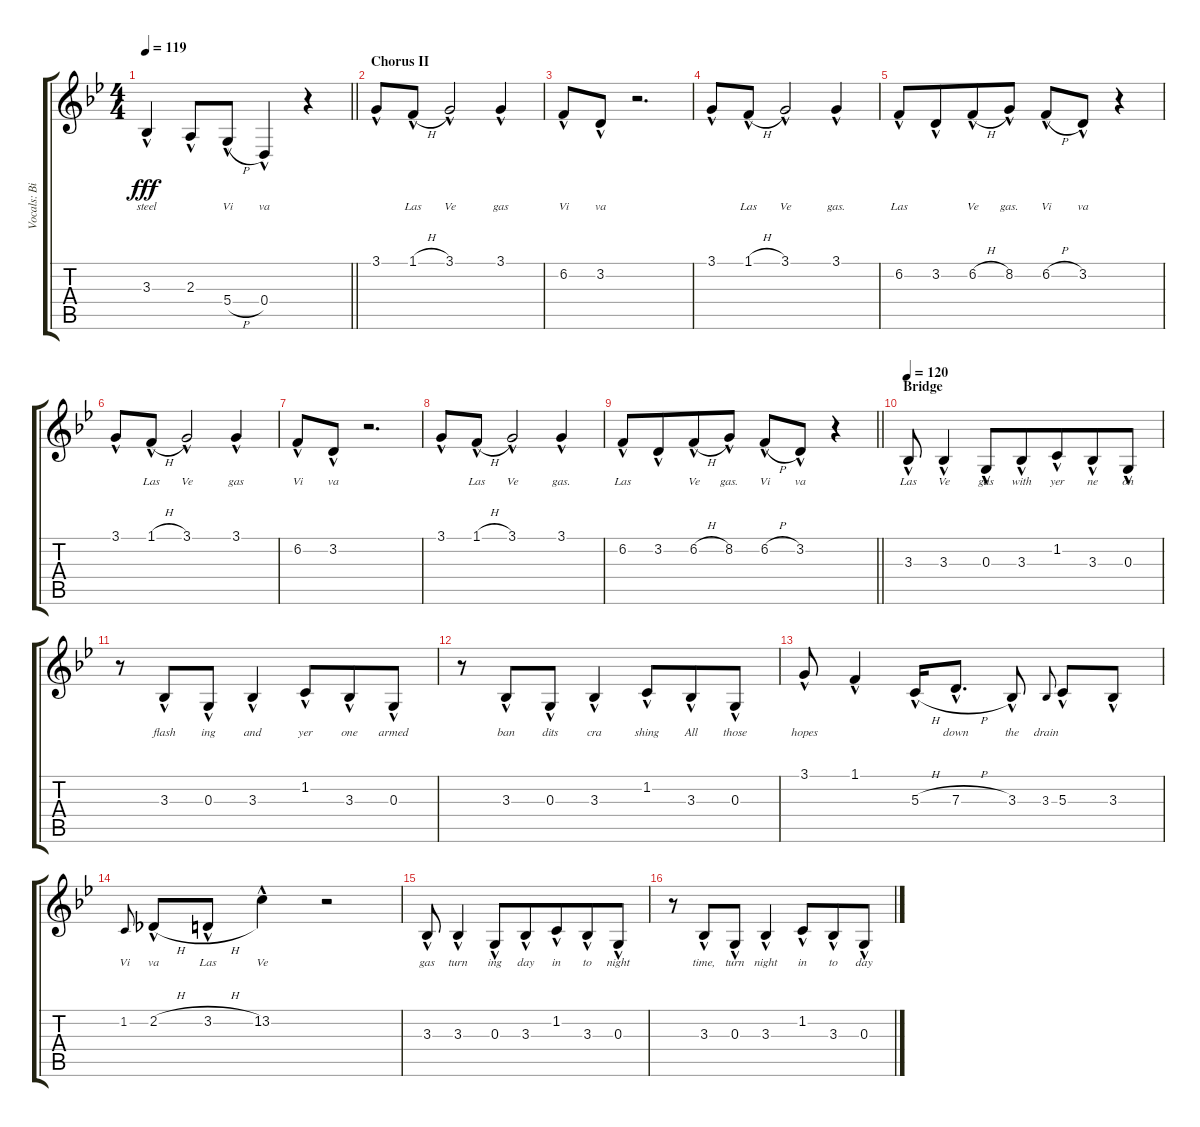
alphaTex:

\track ("Vocals: Billy" "Vocals: Bi") {instrument lead2sawtooth}
\staff {score tabs}
\tuning (E4 B3 G3 D3 A2 E2) {hide}
\ts (4 4)
\tempo 119
\clef g2
\barLineRight lightlight
\ks bb
3.3{hac}.4{lyrics (0 "steel") lyrics (1 "") lyrics (2 "") lyrics (3 "") lyrics (4 "") dy fff} 2.3{hac}.8{lyrics (0 "") lyrics (1 "") lyrics (2 "") lyrics (3 "") lyrics (4 "")} 5.4{h hac}.8{lyrics (0 "Vi") lyrics (1 "") lyrics (2 "") lyrics (3 "") lyrics (4 "")} 0.4{hac}.4{lyrics (0 "va") lyrics (1 "") lyrics (2 "") lyrics (3 "") lyrics (4 "")} r.4 |
\section ("" "Chorus II")
3.1{hac}.8{lyrics (0 "") lyrics (1 "") lyrics (2 "") lyrics (3 "") lyrics (4 "")} 1.1{h hac}.8{lyrics (0 "Las") lyrics (1 "") lyrics (2 "") lyrics (3 "") lyrics (4 "")} 3.1{hac}.2{lyrics (0 "Ve") lyrics (1 "") lyrics (2 "") lyrics (3 "") lyrics (4 "")} 3.1{hac}.4{lyrics (0 "gas") lyrics (1 "") lyrics (2 "") lyrics (3 "") lyrics (4 "")} |
6.2{hac}.8{lyrics (0 "Vi") lyrics (1 "") lyrics (2 "") lyrics (3 "") lyrics (4 "")} 3.2{hac}.8{lyrics (0 "va") lyrics (1 "") lyrics (2 "") lyrics (3 "") lyrics (4 "")} r.2{d} |
3.1{hac}.8{lyrics (0 "") lyrics (1 "") lyrics (2 "") lyrics (3 "") lyrics (4 "")} 1.1{h hac}.8{lyrics (0 "Las") lyrics (1 "") lyrics (2 "") lyrics (3 "") lyrics (4 "")} 3.1{hac}.2{lyrics (0 "Ve") lyrics (1 "") lyrics (2 "") lyrics (3 "") lyrics (4 "")} 3.1{hac}.4{lyrics (0 "gas.") lyrics (1 "") lyrics (2 "") lyrics (3 "") lyrics (4 "")} |
6.2{hac}.8{lyrics (0 "Las") lyrics (1 "") lyrics (2 "") lyrics (3 "") lyrics (4 "")} 3.2{hac}.8{lyrics (0 "") lyrics (1 "") lyrics (2 "") lyrics (3 "") lyrics (4 "") beam merge} 6.2{h hac}.8{lyrics (0 "Ve") lyrics (1 "") lyrics (2 "") lyrics (3 "") lyrics (4 "")} 8.2{hac}.8{lyrics (0 "gas.") lyrics (1 "") lyrics (2 "") lyrics (3 "") lyrics (4 "") beam split} 6.2{h hac}.8{lyrics (0 "Vi") lyrics (1 "") lyrics (2 "") lyrics (3 "") lyrics (4 "")} 3.2{hac}.8{lyrics (0 "va") lyrics (1 "") lyrics (2 "") lyrics (3 "") lyrics (4 "")} r.4 |
3.1{hac}.8{lyrics (0 "") lyrics (1 "") lyrics (2 "") lyrics (3 "") lyrics (4 "")} 1.1{h hac}.8{lyrics (0 "Las") lyrics (1 "") lyrics (2 "") lyrics (3 "") lyrics (4 "")} 3.1{hac}.2{lyrics (0 "Ve") lyrics (1 "") lyrics (2 "") lyrics (3 "") lyrics (4 "")} 3.1{hac}.4{lyrics (0 "gas") lyrics (1 "") lyrics (2 "") lyrics (3 "") lyrics (4 "")} |
6.2{hac}.8{lyrics (0 "Vi") lyrics (1 "") lyrics (2 "") lyrics (3 "") lyrics (4 "")} 3.2{hac}.8{lyrics (0 "va") lyrics (1 "") lyrics (2 "") lyrics (3 "") lyrics (4 "")} r.2{d} |
3.1{hac}.8{lyrics (0 "") lyrics (1 "") lyrics (2 "") lyrics (3 "") lyrics (4 "")} 1.1{h hac}.8{lyrics (0 "Las") lyrics (1 "") lyrics (2 "") lyrics (3 "") lyrics (4 "")} 3.1{hac}.2{lyrics (0 "Ve") lyrics (1 "") lyrics (2 "") lyrics (3 "") lyrics (4 "")} 3.1{hac}.4{lyrics (0 "gas.") lyrics (1 "") lyrics (2 "") lyrics (3 "") lyrics (4 "")} |
\barLineRight lightlight
6.2{hac}.8{lyrics (0 "Las") lyrics (1 "") lyrics (2 "") lyrics (3 "") lyrics (4 "")} 3.2{hac}.8{lyrics (0 "") lyrics (1 "") lyrics (2 "") lyrics (3 "") lyrics (4 "") beam merge} 6.2{h hac}.8{lyrics (0 "Ve") lyrics (1 "") lyrics (2 "") lyrics (3 "") lyrics (4 "")} 8.2{hac}.8{lyrics (0 "gas.") lyrics (1 "") lyrics (2 "") lyrics (3 "") lyrics (4 "") beam split} 6.2{h hac}.8{lyrics (0 "Vi") lyrics (1 "") lyrics (2 "") lyrics (3 "") lyrics (4 "")} 3.2{hac}.8{lyrics (0 "va") lyrics (1 "") lyrics (2 "") lyrics (3 "") lyrics (4 "")} r.4 |
\section ("" "Bridge")
\tempo 120
3.3{hac}.8{lyrics (0 "Las") lyrics (1 "") lyrics (2 "") lyrics (3 "") lyrics (4 "")} 3.3{hac}.4{lyrics (0 "Ve") lyrics (1 "") lyrics (2 "") lyrics (3 "") lyrics (4 "")} 0.3{hac}.8{lyrics (0 "gas") lyrics (1 "") lyrics (2 "") lyrics (3 "") lyrics (4 "") beam merge} 3.3{hac}.8{lyrics (0 "with") lyrics (1 "") lyrics (2 "") lyrics (3 "") lyrics (4 "")} 1.2{hac}.8{lyrics (0 "yer") lyrics (1 "") lyrics (2 "") lyrics (3 "") lyrics (4 "") beam merge} 3.3{hac}.8{lyrics (0 "ne") lyrics (1 "") lyrics (2 "") lyrics (3 "") lyrics (4 "")} 0.3{hac}.8{lyrics (0 "on") lyrics (1 "") lyrics (2 "") lyrics (3 "") lyrics (4 "")} |
r.8 3.3{hac}.8{lyrics (0 "flash") lyrics (1 "") lyrics (2 "") lyrics (3 "") lyrics (4 "") beam merge} 0.3{hac}.8{lyrics (0 "ing") lyrics (1 "") lyrics (2 "") lyrics (3 "") lyrics (4 "")} 3.3{hac}.4{lyrics (0 "and") lyrics (1 "") lyrics (2 "") lyrics (3 "") lyrics (4 "")} 1.2{hac}.8{lyrics (0 "yer") lyrics (1 "") lyrics (2 "") lyrics (3 "") lyrics (4 "") beam merge} 3.3{hac}.8{lyrics (0 "one") lyrics (1 "") lyrics (2 "") lyrics (3 "") lyrics (4 "")} 0.3{hac}.8{lyrics (0 "armed") lyrics (1 "") lyrics (2 "") lyrics (3 "") lyrics (4 "")} |
r.8 3.3{hac}.8{lyrics (0 "ban") lyrics (1 "") lyrics (2 "") lyrics (3 "") lyrics (4 "") beam merge} 0.3{hac}.8{lyrics (0 "dits") lyrics (1 "") lyrics (2 "") lyrics (3 "") lyrics (4 "")} 3.3{hac}.4{lyrics (0 "cra") lyrics (1 "") lyrics (2 "") lyrics (3 "") lyrics (4 "")} 1.2{hac}.8{lyrics (0 "shing") lyrics (1 "") lyrics (2 "") lyrics (3 "") lyrics (4 "") beam merge} 3.3{hac}.8{lyrics (0 "All") lyrics (1 "") lyrics (2 "") lyrics (3 "") lyrics (4 "")} 0.3{hac}.8{lyrics (0 "those") lyrics (1 "") lyrics (2 "") lyrics (3 "") lyrics (4 "")} |
3.1{hac}.8{lyrics (0 "hopes") lyrics (1 "") lyrics (2 "") lyrics (3 "") lyrics (4 "")} 1.1{hac}.4{lyrics (0 "") lyrics (1 "") lyrics (2 "") lyrics (3 "") lyrics (4 "")} 5.3{h hac}.16{lyrics (0 "") lyrics (1 "") lyrics (2 "") lyrics (3 "") lyrics (4 "")} 7.3{h hac}.8{d lyrics (0 "down") lyrics (1 "") lyrics (2 "") lyrics (3 "") lyrics (4 "") beam split} 3.3{hac}.8{lyrics (0 "the") lyrics (1 "") lyrics (2 "") lyrics (3 "") lyrics (4 "")} 3.3.8{lyrics (0 "drain") lyrics (1 "") lyrics (2 "") lyrics (3 "") lyrics (4 "") gr onbeat beam merge} 5.3{hac}.8{lyrics (0 "") lyrics (1 "") lyrics (2 "") lyrics (3 "") lyrics (4 "")} 3.3{hac}.8{lyrics (0 "") lyrics (1 "") lyrics (2 "") lyrics (3 "") lyrics (4 "")} |
1.2.8{lyrics (0 "Vi") lyrics (1 "") lyrics (2 "") lyrics (3 "") lyrics (4 "") gr onbeat} 2.2{h hac}.8{lyrics (0 "va") lyrics (1 "") lyrics (2 "") lyrics (3 "") lyrics (4 "")} 3.2{h hac}.8{lyrics (0 "Las") lyrics (1 "") lyrics (2 "") lyrics (3 "") lyrics (4 "")} 13.2{hac}.4{lyrics (0 "Ve") lyrics (1 "") lyrics (2 "") lyrics (3 "") lyrics (4 "")} r.2 |
3.3{hac}.8{lyrics (0 "gas") lyrics (1 "") lyrics (2 "") lyrics (3 "") lyrics (4 "")} 3.3{hac}.4{lyrics (0 "turn") lyrics (1 "") lyrics (2 "") lyrics (3 "") lyrics (4 "")} 0.3{hac}.8{lyrics (0 "ing") lyrics (1 "") lyrics (2 "") lyrics (3 "") lyrics (4 "") beam merge} 3.3{hac}.8{lyrics (0 "day") lyrics (1 "") lyrics (2 "") lyrics (3 "") lyrics (4 "")} 1.2{hac}.8{lyrics (0 "in") lyrics (1 "") lyrics (2 "") lyrics (3 "") lyrics (4 "") beam merge} 3.3{hac}.8{lyrics (0 "to") lyrics (1 "") lyrics (2 "") lyrics (3 "") lyrics (4 "")} 0.3{hac}.8{lyrics (0 "night") lyrics (1 "") lyrics (2 "") lyrics (3 "") lyrics (4 "")} |
r.8 3.3{hac}.8{lyrics (0 "time,") lyrics (1 "") lyrics (2 "") lyrics (3 "") lyrics (4 "") beam merge} 0.3{hac}.8{lyrics (0 "turn") lyrics (1 "") lyrics (2 "") lyrics (3 "") lyrics (4 "")} 3.3{hac}.4{lyrics (0 "night") lyrics (1 "") lyrics (2 "") lyrics (3 "") lyrics (4 "")} 1.2{hac}.8{lyrics (0 "in") lyrics (1 "") lyrics (2 "") lyrics (3 "") lyrics (4 "") beam merge} 3.3{hac}.8{lyrics (0 "to") lyrics (1 "") lyrics (2 "") lyrics (3 "") lyrics (4 "")} 0.3{hac}.8{lyrics (0 "day") lyrics (1 "") lyrics (2 "") lyrics (3 "") lyrics (4 "")}
